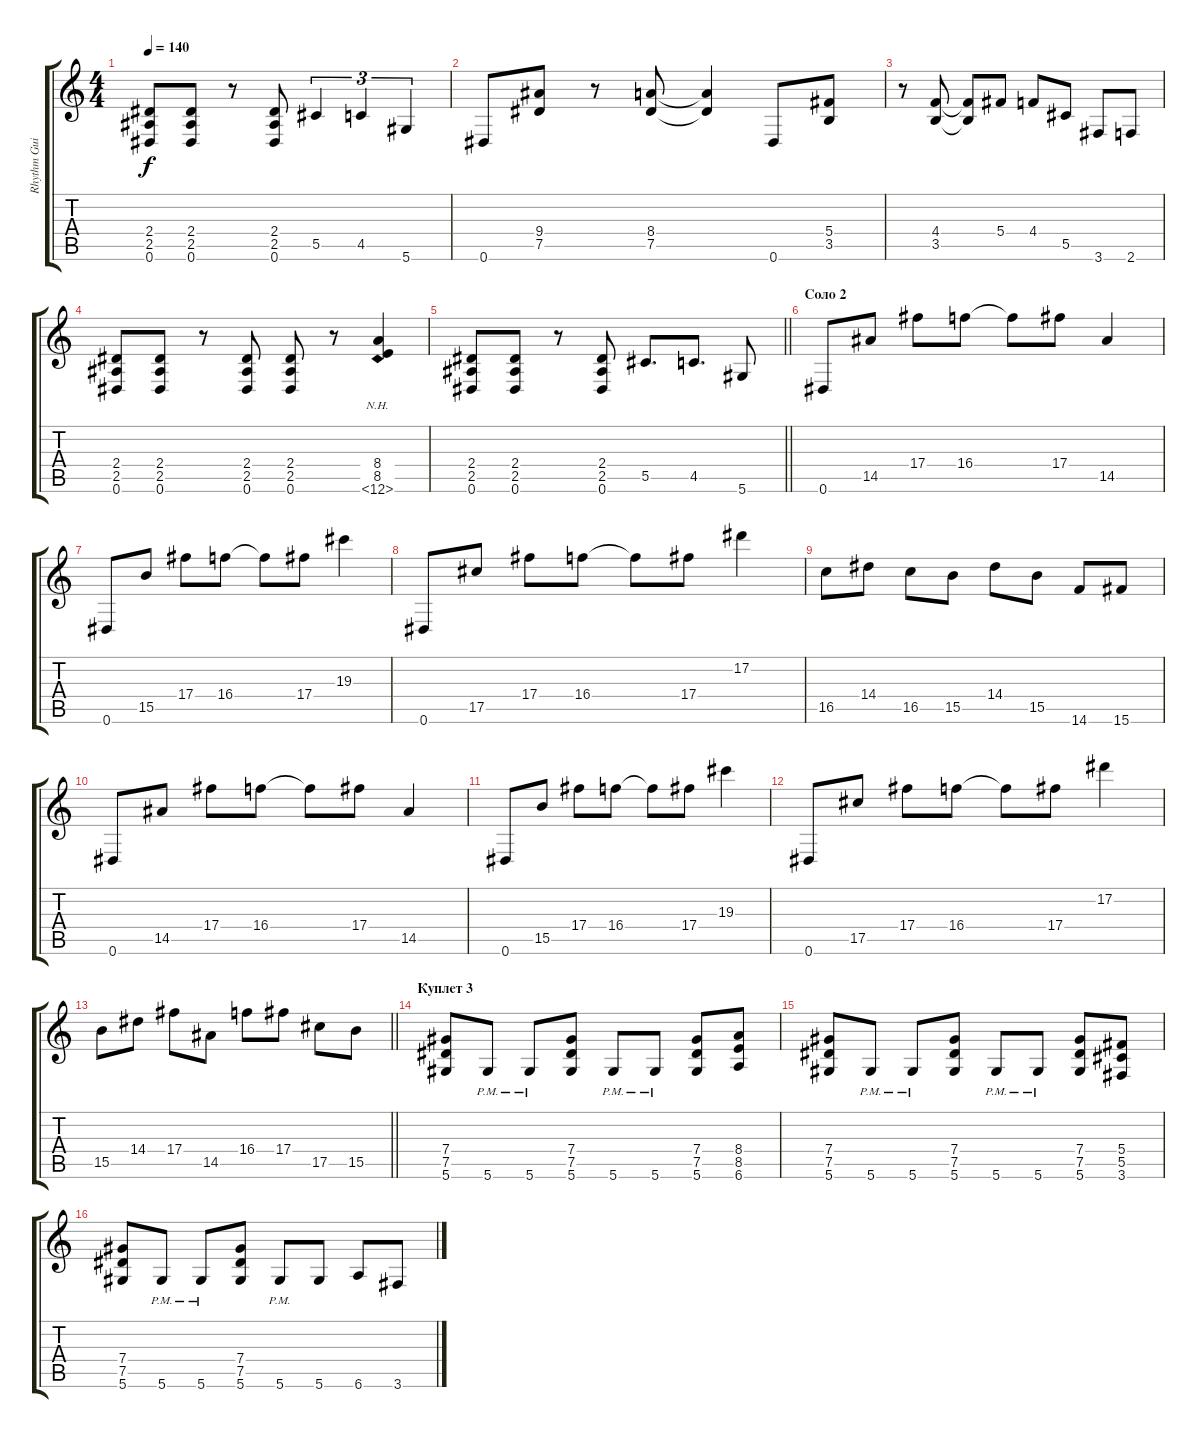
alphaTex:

\track ("Rhythm Guitar Left" "Rhythm Gui") {instrument distortionguitar}
\staff {score tabs}
\tuning (Eb4 Bb3 Gb3 Db3 Ab2 Eb2) {hide}
\ts (4 4)
\tempo 140
\clef g2
\ks c
(2.4 2.5 0.6).8{dy f} (2.4 2.5 0.6).8 r.8 (2.4 2.5 0.6).8 5.5.4{tu (3 2)} 4.5.4{tu (3 2)} 5.6.4{tu (3 2)} |
0.6.8 (9.4 7.5).8 r.8 (8.4 7.5).8 (8.4{t} 7.5{t}).4 0.6.8 (5.4 3.5).8 |
r.8 (4.4 3.5).8 (4.4{t} 3.5{t}).8 5.4.8 4.4.8 5.5.8 3.6.8 2.6.8 |
(2.4 2.5 0.6).8 (2.4 2.5 0.6).8 r.8 (2.4 2.5 0.6).8 (2.4 2.5 0.6).8 r.8 (8.4 8.5 6.6{nh}).4 |
\barLineRight lightlight
(2.4 2.5 0.6).8 (2.4 2.5 0.6).8 r.8 (2.4 2.5 0.6).8 5.5.8{d} 4.5.8{d} 5.6.8 |
\section ("" "Соло 2")
0.6.8 14.5.8 17.4.8 16.4.8 16.4{t}.8 17.4.8 14.5.4 |
0.6.8 15.5.8 17.4.8 16.4.8 16.4{t}.8 17.4.8 19.3.4 |
0.6.8 17.5.8 17.4.8 16.4.8 16.4{t}.8 17.4.8 17.2.4 |
16.5.8 14.4.8 16.5.8 15.5.8 14.4.8 15.5.8 14.6.8 15.6.8 |
0.6.8 14.5.8 17.4.8 16.4.8 16.4{t}.8 17.4.8 14.5.4 |
0.6.8 15.5.8 17.4.8 16.4.8 16.4{t}.8 17.4.8 19.3.4 |
0.6.8 17.5.8 17.4.8 16.4.8 16.4{t}.8 17.4.8 17.2.4 |
\barLineRight lightlight
15.5.8 14.4.8 17.4.8 14.5.8 16.4.8 17.4.8 17.5.8 15.5.8 |
\section ("" "Куплет 3")
(7.4 7.5 5.6).8 5.6{pm}.8 5.6{pm}.8 (7.4 7.5 5.6).8 5.6{pm}.8 5.6{pm}.8 (7.4 7.5 5.6).8 (8.4 8.5 6.6).8 |
(7.4 7.5 5.6).8 5.6{pm}.8 5.6{pm}.8 (7.4 7.5 5.6).8 5.6{pm}.8 5.6{pm}.8 (7.4 7.5 5.6).8 (5.4 5.5 3.6).8 |
(7.4 7.5 5.6).8 5.6{pm}.8 5.6{pm}.8 (7.4 7.5 5.6).8 5.6{pm}.8 5.6.8 6.6.8 3.6.8
